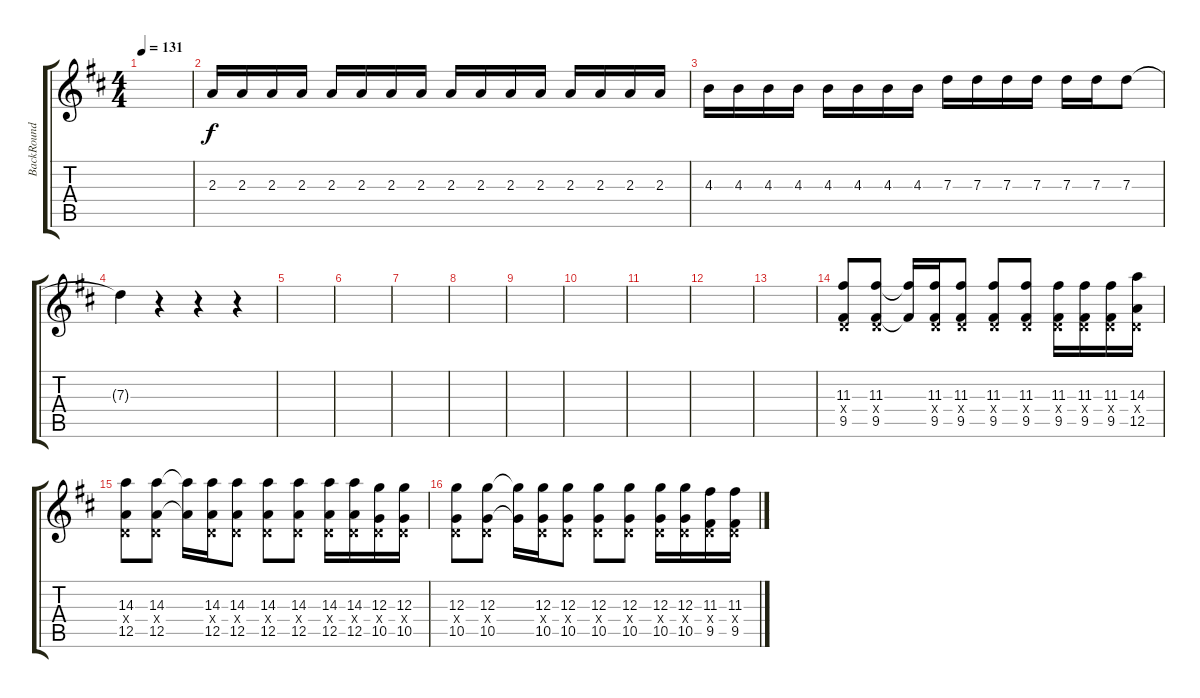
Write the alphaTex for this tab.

\track ("BackRound Rythmn" "BackRound ") {instrument distortionguitar}
\staff {score tabs}
\tuning (E4 B3 G3 D3 A2 E2) {hide}
\ts (4 4)
\tempo 131
\clef g2
\ks d
|
2.3.16{dy f} 2.3.16 2.3.16 2.3.16 2.3.16 2.3.16 2.3.16 2.3.16 2.3.16 2.3.16 2.3.16 2.3.16 2.3.16 2.3.16 2.3.16 2.3.16 |
4.3.16 4.3.16 4.3.16 4.3.16 4.3.16 4.3.16 4.3.16 4.3.16 7.3.16 7.3.16 7.3.16 7.3.16 7.3.16 7.3.16 7.3.8 |
7.3{t}.4 r.4 r.4 r.4 |
|
|
|
|
|
|
|
|
|
(11.3 0.4{x} 9.5).8 (11.3 0.4{x} 9.5).8 (11.3{t} 9.5{t}).16 (11.3 0.4{x} 9.5).16 (11.3 0.4{x} 9.5).8 (11.3 0.4{x} 9.5).8 (11.3 0.4{x} 9.5).8 (11.3 0.4{x} 9.5).16 (11.3 0.4{x} 9.5).16 (11.3 0.4{x} 9.5).16 (14.3 0.4{x} 12.5).16 |
(14.3 0.4{x} 12.5).8 (14.3 0.4{x} 12.5).8 (14.3{t} 12.5{t}).16 (14.3 0.4{x} 12.5).16 (14.3 0.4{x} 12.5).8 (14.3 0.4{x} 12.5).8 (14.3 0.4{x} 12.5).8 (14.3 0.4{x} 12.5).16 (14.3 0.4{x} 12.5).16 (12.3 0.4{x} 10.5).16 (12.3 0.4{x} 10.5).16 |
(12.3 0.4{x} 10.5).8 (12.3 0.4{x} 10.5).8 (12.3{t} 10.5{t}).16 (12.3 0.4{x} 10.5).16 (12.3 0.4{x} 10.5).8 (12.3 0.4{x} 10.5).8 (12.3 0.4{x} 10.5).8 (12.3 0.4{x} 10.5).16 (12.3 0.4{x} 10.5).16 (11.3 0.4{x} 9.5).16 (11.3 0.4{x} 9.5).16
